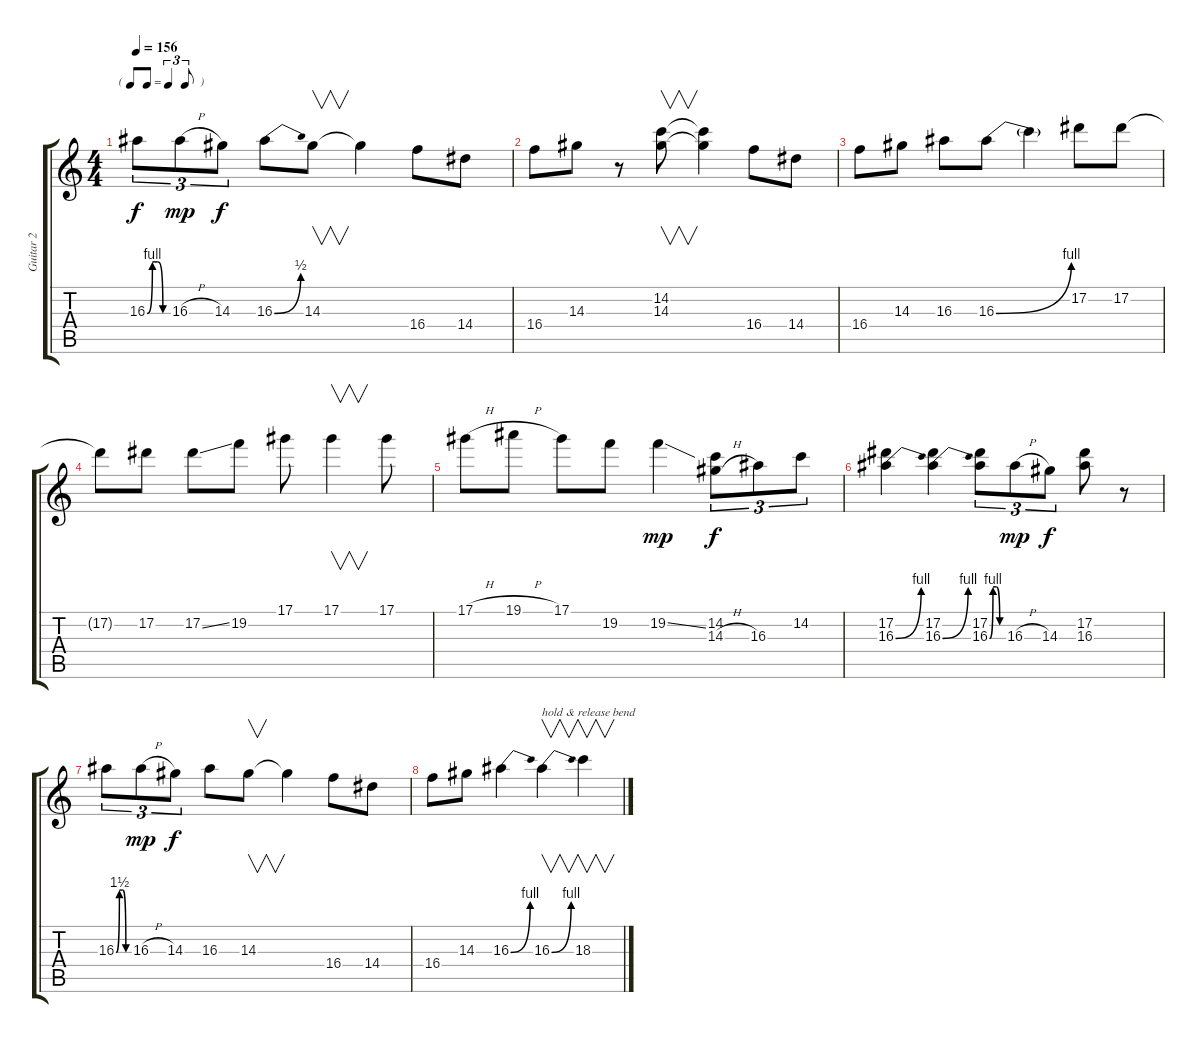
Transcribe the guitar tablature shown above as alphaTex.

\track ("Guitar 2" "Guitar 2") {instrument distortionguitar}
\staff {score tabs}
\tuning (Eb4 Bb3 Gb3 Db3 Ab2 Eb2) {hide}
\ts (4 4)
\tf triplet8th
\tempo 156
\clef g2
\ks c
16.3{be (custom 0 0 15 4 30 4 45 0 60 0)}.8{tu (3 2) dy f} 16.3{h}.8{tu (3 2) dy mp} 14.3.8{tu (3 2) dy f} 16.3{be (bend 0 0 60 2)}.8 14.3.8{v} 14.3{t}.4 16.4.8 14.4.8 |
16.4.8 14.3.8 r.8 (14.2 14.3).8{v} (14.2{t} 14.3{t}).4 16.4.8 14.4.8 |
16.4.8 14.3.8 16.3.8 16.3{be (bend 0 0 60 4)}.8 16.3{t}.4 17.2.8 17.2.8 |
17.2{t}.8 17.2.8 17.2{ss}.8 19.2.8 17.1.8 17.1.4{v} 17.1.8 |
17.1{h}.8 19.1{h}.8 17.1.8 19.2.8 19.2{ss}.4{dy mp} (14.2 14.3{h}).8{tu (3 2) dy f} 16.3.8{tu (3 2)} 14.2.8{tu (3 2)} |
(17.2 16.3{be (bend 0 0 60 4)}).4 (17.2 16.3{be (bend 0 0 60 4)}).4 (17.2 16.3{be (custom 0 0 15 4 30 4 45 0 60 0)}).8{tu (3 2)} 16.3{h}.8{tu (3 2) dy mp} 14.3.8{tu (3 2) dy f} (17.2 16.3).8 r.8 |
16.3{be (custom 0 0 15 6 30 6 45 0 60 0)}.8{tu (3 2)} 16.3{h}.8{tu (3 2) dy mp} 14.3.8{tu (3 2) dy f} 16.3.8 14.3.8{v} 14.3{t}.4 16.4.8 14.4.8 |
16.4.8 14.3.8 16.3{be (bend 0 0 60 4)}.4 16.3{be (bend 0 0 60 4)}.4{v txt "hold & release bend"} 18.3.4{v}
